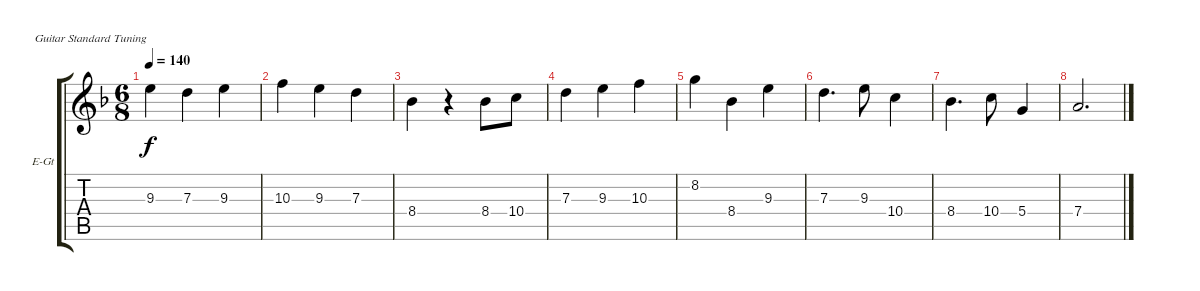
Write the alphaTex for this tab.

\bracketExtendMode groupsimilarinstruments
\firstSystemTrackNameOrientation horizontal
\otherSystemsTrackNameOrientation horizontal
\track ("Harmony" "E-Gt") {instrument distortionguitar}
\staff {score tabs}
\tuning (E4 B3 G3 D3 A2 E2)
\ts (6 8)
\tempo 140
\clef g2
\scale
0.333333
\ks f
9.3.4{dy f} 7.3.4 9.3.4 |
\scale
0.333333 10.3.4 9.3.4 7.3.4 |
\scale
0.333333 8.4.4 r.4 8.4.8 10.4.8 |
\scale
0.333333 7.3.4 9.3.4 10.3.4 |
\scale
0.333333 8.2.4 8.4.4 9.3.4 |
\scale
0.333333 7.3.4{d} 9.3.8 10.4.4 |
\scale
0.333333 8.4.4{d} 10.4.8 5.4.4 |
\scale
0.333333 7.4.2{d} |
\scale
0.333333
